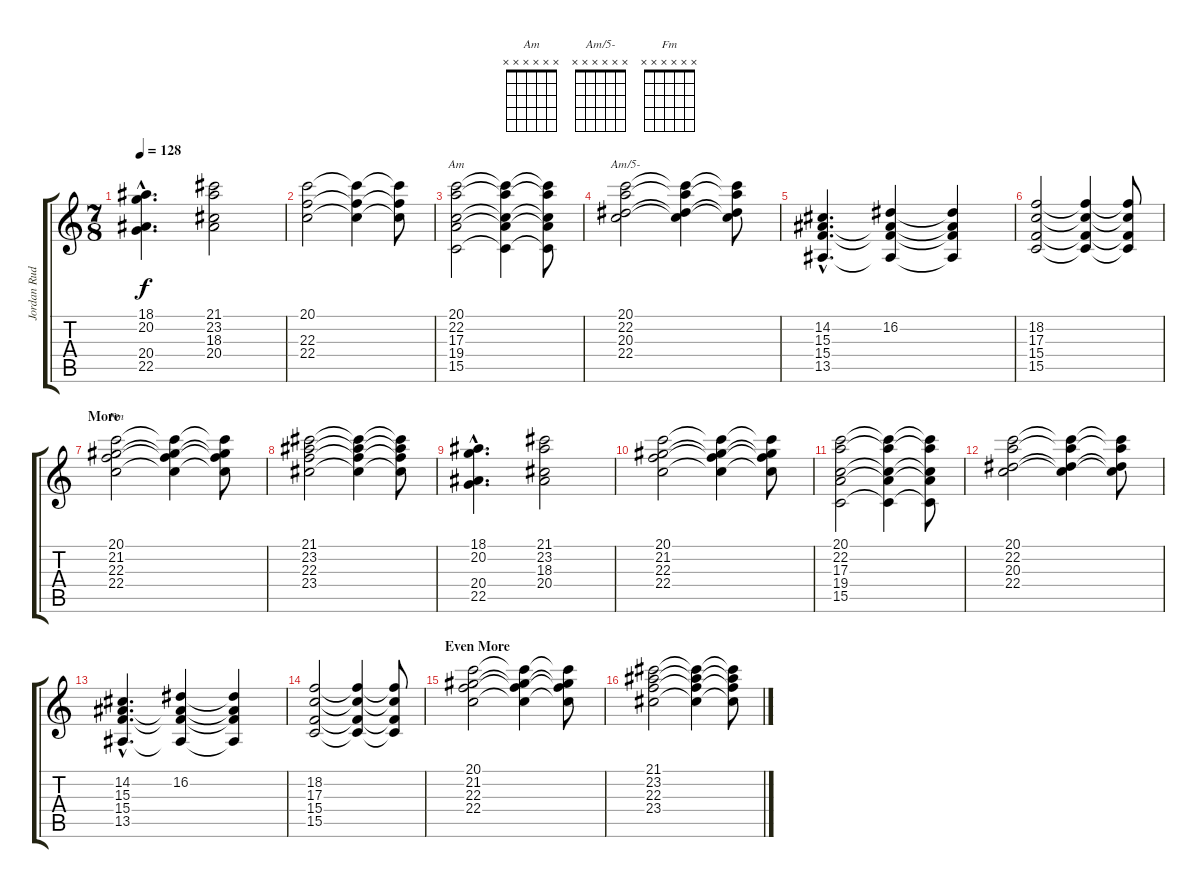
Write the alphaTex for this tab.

\track ("Jordan Rudess" "Jordan Rud") {instrument lead1square}
\staff {score tabs}
\tuning (E4 B3 G3 D3 A2 E2) {hide}
\chord ("Am" x x x x x x)
\chord ("Am/5-" x x x x x x)
\chord ("Fm" x x x x x x)
\ts (7 8)
\tempo 128
\clef g2
\ks c
(18.1{hac} 20.2{hac} 20.4{hac} 22.5{hac}).4{d dy f} (21.1 23.2 18.3 20.4).2 |
(20.1 22.3 22.4).2 (20.1{t} 22.3{t} 22.4{t}).4 (20.1{t} 22.3{t} 22.4{t}).8 |
(20.1 22.2 17.3 19.4 15.5).2{ch "Am"} (20.1{t} 22.2{t} 17.3{t} 19.4{t} 15.5{t}).4 (20.1{t} 22.2{t} 17.3{t} 19.4{t} 15.5{t}).8 |
(20.1 22.2 20.3 22.4).2{ch "Am/5-"} (20.1{t} 22.2{t} 20.3{t} 22.4{t}).4 (20.1{t} 22.2{t} 20.3{t} 22.4{t}).8 |
(14.2{hac} 15.3{hac} 15.4{hac} 13.5{hac}).4{d} (16.2 15.3{t} 15.4{t} 13.5{t}).4 (16.2{t} 15.3{t} 15.4{t} 13.5{t}).4 |
(18.2 17.3 15.4 15.5).2 (18.2{t} 17.3{t} 15.4{t} 15.5{t}).4 (18.2{t} 17.3{t} 15.4{t} 15.5{t}).8 |
\section ("" "More")
(20.1 21.2 22.3 22.4).2{ch "Fm"} (20.1{t} 21.2{t} 22.3{t} 22.4{t}).4 (20.1{t} 21.2{t} 22.3{t} 22.4{t}).8 |
(21.1 23.2 22.3 23.4).2 (21.1{t} 23.2{t} 22.3{t} 23.4{t}).4 (21.1{t} 23.2{t} 22.3{t} 23.4{t}).8 |
(18.1{hac} 20.2{hac} 20.4{hac} 22.5{hac}).4{d} (21.1 23.2 18.3 20.4).2 |
(20.1 21.2 22.3 22.4).2 (20.1{t} 21.2{t} 22.3{t} 22.4{t}).4 (20.1{t} 21.2{t} 22.3{t} 22.4{t}).8 |
(20.1 22.2 17.3 19.4 15.5).2 (20.1{t} 22.2{t} 17.3{t} 19.4{t} 15.5{t}).4 (20.1{t} 22.2{t} 17.3{t} 19.4{t} 15.5{t}).8 |
(20.1 22.2 20.3 22.4).2 (20.1{t} 22.2{t} 20.3{t} 22.4{t}).4 (20.1{t} 22.2{t} 20.3{t} 22.4{t}).8 |
(14.2{hac} 15.3{hac} 15.4{hac} 13.5{hac}).4{d} (16.2 15.3{t} 15.4{t} 13.5{t}).4 (16.2{t} 15.3{t} 15.4{t} 13.5{t}).4 |
(18.2 17.3 15.4 15.5).2 (18.2{t} 17.3{t} 15.4{t} 15.5{t}).4 (18.2{t} 17.3{t} 15.4{t} 15.5{t}).8 |
\section ("" "Even More")
(20.1 21.2 22.3 22.4).2 (20.1{t} 21.2{t} 22.3{t} 22.4{t}).4 (20.1{t} 21.2{t} 22.3{t} 22.4{t}).8 |
(21.1 23.2 22.3 23.4).2 (21.1{t} 23.2{t} 22.3{t} 23.4{t}).4 (21.1{t} 23.2{t} 22.3{t} 23.4{t}).8
